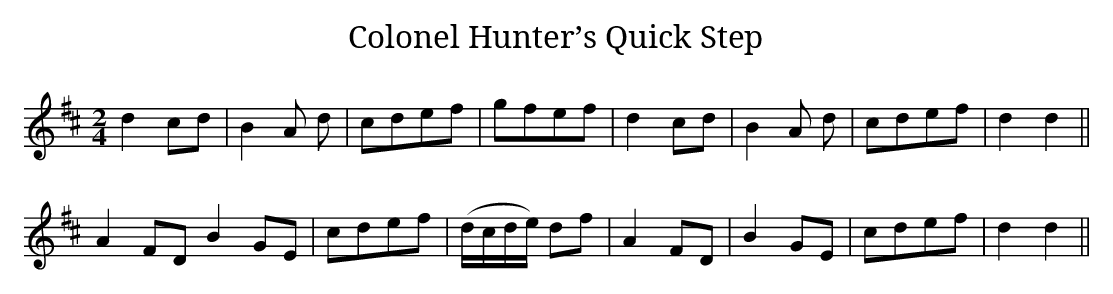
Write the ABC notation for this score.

X:1
T:Colonel Hunter’s Quick Step
M:2/4
L:1/8
K:D
d2 cd|B2-A d|cdef|gfef|d2 cd|B2-A d|cdef |d2d2||
A2 FD B2 GE|cdef|(d/c/d/e/) df|A2 FD|B2 GE|cdef|d2d2||
